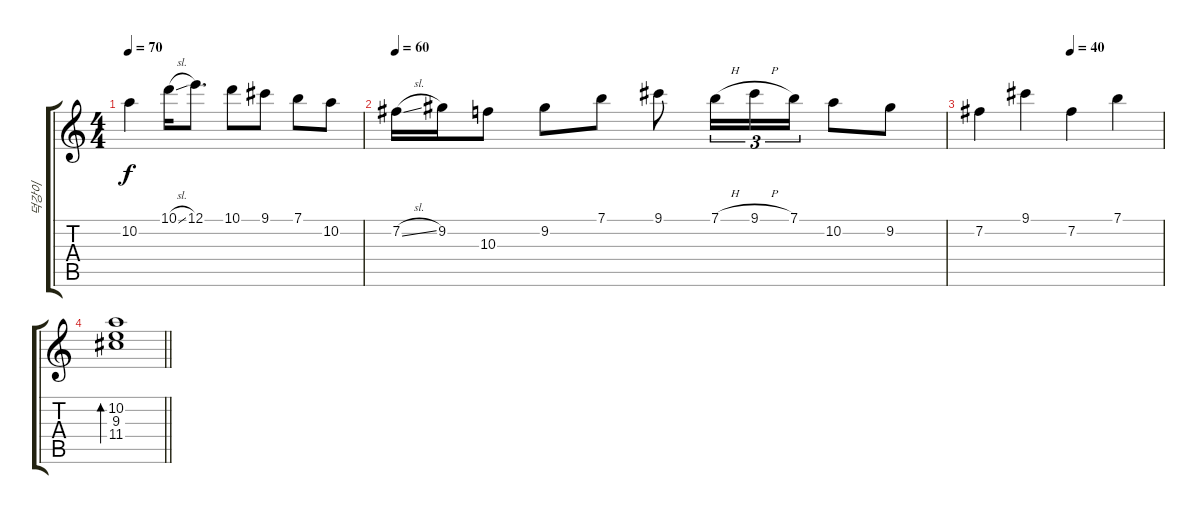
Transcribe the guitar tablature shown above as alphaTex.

\track ("덕강이" "덕강이") {instrument acousticguitarsteel}
\staff {score tabs}
\tuning (E4 B3 G3 D3 A2 E2) {hide}
\ts (4 4)
\tempo 70
\clef g2
\ks c
10.2.4{dy f} 10.1{sl}.16 12.1.8{d} 10.1.8 9.1.8 7.1.8 10.2.8 |
\tempo 60
7.2{sl}.16 9.2.16 10.3.8 9.2.8 7.1.8 9.1.8 7.1{h}.16{tu (3 2)} 9.1{h}.16{tu (3 2)} 7.1.16{tu (3 2)} 10.2.8 9.2.8 |
\tempo (40 0.5)
7.2.4 9.1.4 7.2.4 7.1.4 |
\barLineRight lightlight
(10.2 9.3 11.4).1{bd 240}
